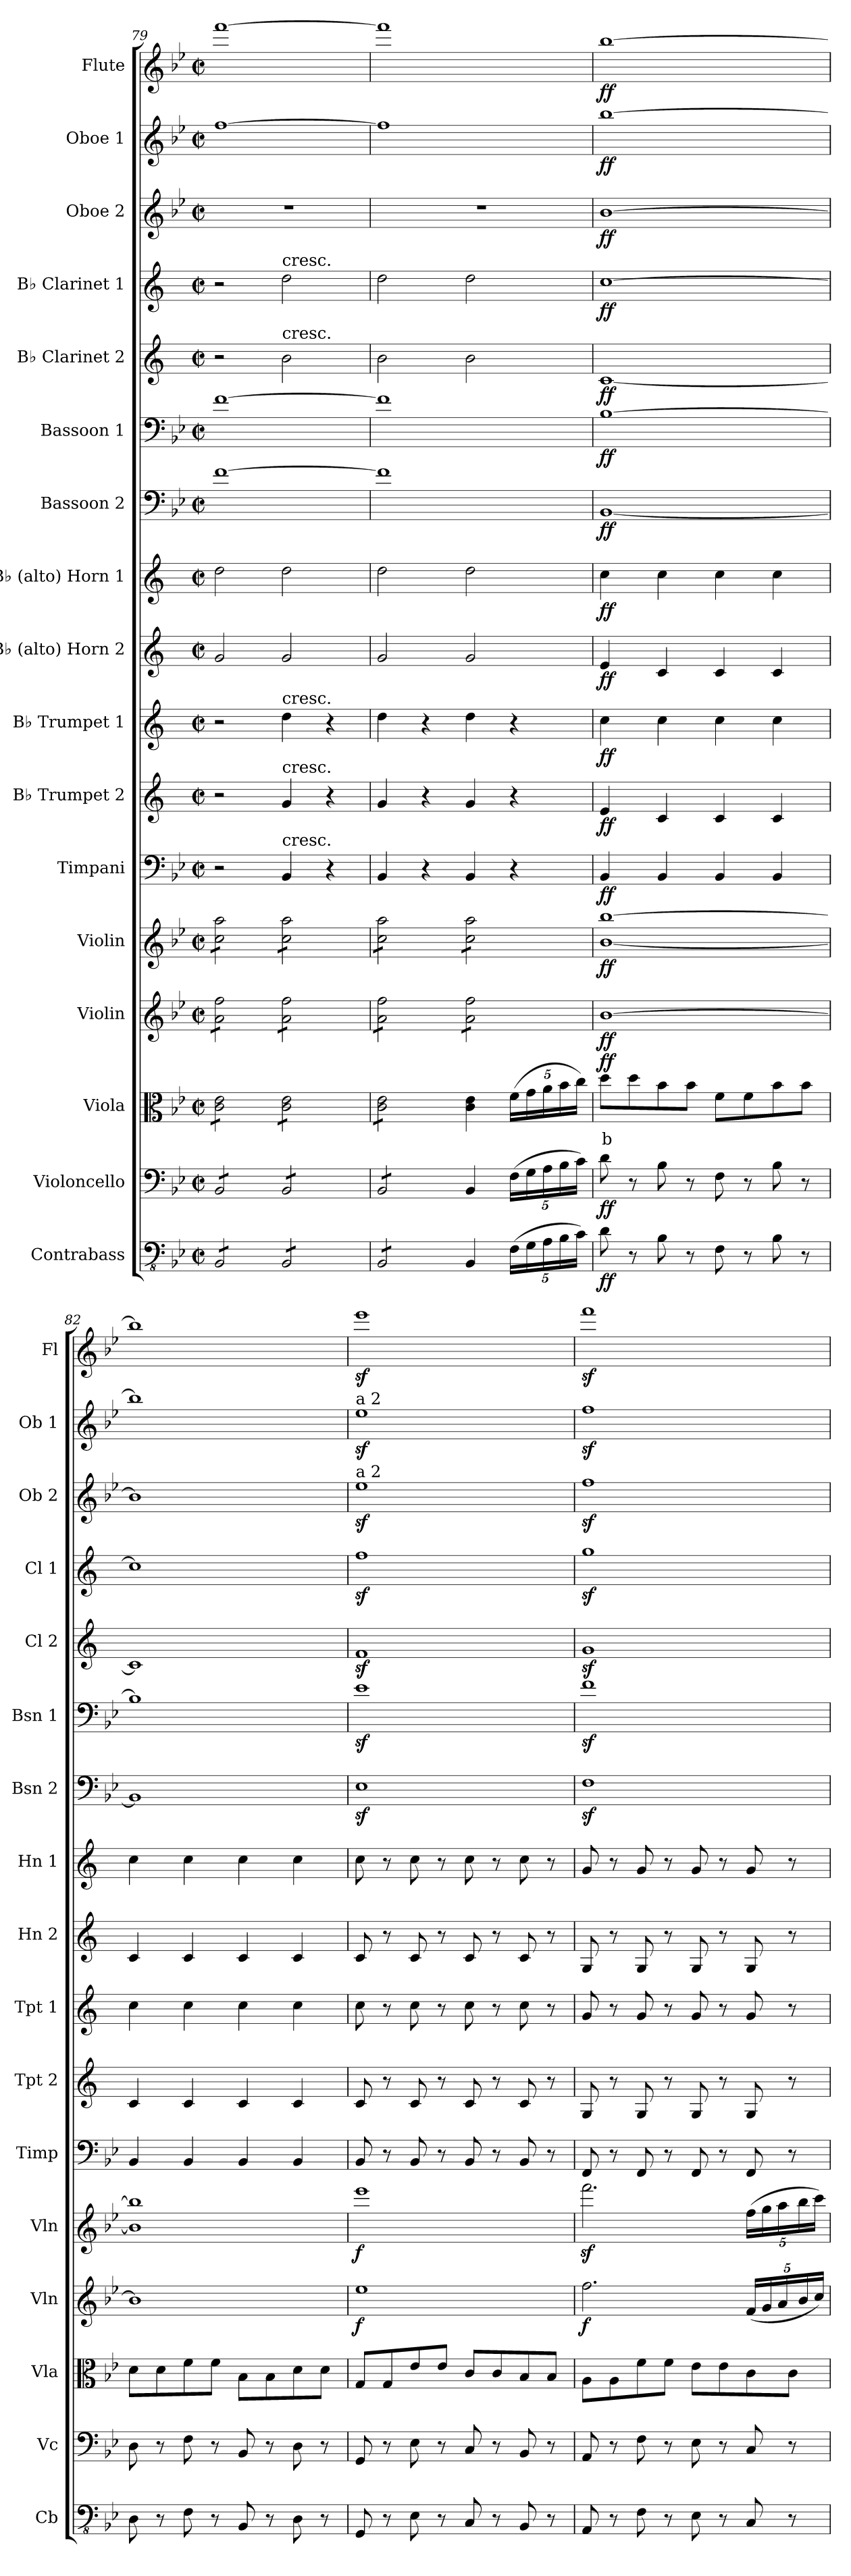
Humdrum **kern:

**kern	**dynam	**kern	**dynam	**kern	**text	**dynam	**kern	**dynam	**kern	**dynam	**kern	**dynam	**kern	**dynam	**kern	**dynam	**kern	**dynam	**kern	**dynam	**kern	**dynam	**kern	**dynam	**kern	**dynam	**kern	**dynam	**kern	**dynam	**kern	**dynam	**kern	**dynam
*part17	*part17	*part16	*part16	*part15	*part15	*part15	*part14	*part14	*part13	*part13	*part12	*part12	*part11	*part11	*part10	*part10	*part9	*part9	*part8	*part8	*part7	*part7	*part6	*part6	*part5	*part5	*part4	*part4	*part3	*part3	*part2	*part2	*part1	*part1
*staff17	*staff17	*staff16	*staff16	*staff15	*staff15	*staff15	*staff14	*staff14	*staff13	*staff13	*staff12	*staff12	*staff11	*staff11	*staff10	*staff10	*staff9	*staff9	*staff8	*staff8	*staff7	*staff7	*staff6	*staff6	*staff5	*staff5	*staff4	*staff4	*staff3	*staff3	*staff2	*staff2	*staff1	*staff1
*I"Contrabass	*	*I"Violoncello	*	*I"Viola	*	*	*I"Violin	*	*I"Violin	*	*I"Timpani	*	*I"B♭ Trumpet 2	*	*I"B♭ Trumpet 1	*	*I"B♭ (alto) Horn 2	*	*I"B♭ (alto) Horn 1	*	*I"Bassoon 2	*	*I"Bassoon 1	*	*I"B♭ Clarinet 2	*	*I"B♭ Clarinet 1	*	*I"Oboe 2	*	*I"Oboe 1	*	*I"Flute	*
*I'Cb	*	*I'Vc	*	*I'Vla	*	*	*I'Vln	*	*I'Vln	*	*I'Timp	*	*I'Tpt 2	*	*I'Tpt 1	*	*I'Hn 2	*	*I'Hn 1	*	*I'Bsn 2	*	*I'Bsn 1	*	*I'Cl 2	*	*I'Cl 1	*	*I'Ob 2	*	*I'Ob 1	*	*I'Fl	*
*clefFv4	*	*clefF4	*	*clefC3	*	*	*clefG2	*	*clefG2	*	*clefF4	*	*clefG2	*	*clefG2	*	*clefG2	*	*clefG2	*	*clefF4	*	*clefF4	*	*clefG2	*	*clefG2	*	*clefG2	*	*clefG2	*	*clefG2	*
*	*	*	*	*	*	*	*	*	*	*	*	*	*ITrd1c2	*	*ITrd1c2	*	*ITrd1c2	*	*ITrd1c2	*	*	*	*	*	*ITrd1c2	*	*ITrd1c2	*	*	*	*	*	*	*
*k[b-e-]	*	*k[b-e-]	*	*k[b-e-]	*	*	*k[b-e-]	*	*k[b-e-]	*	*k[b-e-]	*	*k[b-e-]	*	*k[b-e-]	*	*k[b-e-]	*	*k[b-e-]	*	*k[b-e-]	*	*k[b-e-]	*	*k[b-e-]	*	*k[b-e-]	*	*k[b-e-]	*	*k[b-e-]	*	*k[b-e-]	*
*M2/2	*	*M2/2	*	*M2/2	*	*	*M2/2	*	*M2/2	*	*M2/2	*	*M2/2	*	*M2/2	*	*M2/2	*	*M2/2	*	*M2/2	*	*M2/2	*	*M2/2	*	*M2/2	*	*M2/2	*	*M2/2	*	*M2/2	*
*met(c|)	*	*met(c|)	*	*met(c|)	*	*	*met(c|)	*	*met(c|)	*	*met(c|)	*	*met(c|)	*	*met(c|)	*	*met(c|)	*	*met(c|)	*	*met(c|)	*	*met(c|)	*	*met(c|)	*	*met(c|)	*	*met(c|)	*	*met(c|)	*	*met(c|)	*
=79	=79	=79	=79	=79	=79	=79	=79	=79	=79	=79	=79	=79	=79	=79	=79	=79	=79	=79	=79	=79	=79	=79	=79	=79	=79	=79	=79	=79	=79	=79	=79	=79	=79	=79
*tremolo	*	*	*	*	*	*	*	*	*	*	*	*	*	*	*	*	*	*	*	*	*	*	*	*	*	*	*	*	*	*	*	*	*	*
*	*	*tremolo	*	*	*	*	*	*	*	*	*	*	*	*	*	*	*	*	*	*	*	*	*	*	*	*	*	*	*	*	*	*	*	*
*	*	*	*	*tremolo	*	*	*	*	*	*	*	*	*	*	*	*	*	*	*	*	*	*	*	*	*	*	*	*	*	*	*	*	*	*
*	*	*	*	*	*	*	*tremolo	*	*	*	*	*	*	*	*	*	*	*	*	*	*	*	*	*	*	*	*	*	*	*	*	*	*	*
*	*	*	*	*	*	*	*	*	*tremolo	*	*	*	*	*	*	*	*	*	*	*	*	*	*	*	*	*	*	*	*	*	*	*	*	*
8BBB-/L	.	8BB-/L	.	8c\ 8e-\L	.	.	8a\ 8ff\L	.	8cc\ 8aa\L	.	2r	.	2r	.	2r	.	2f/	.	2cc\	.	[1f	.	[1f	.	2r	.	2r	.	1r	.	[1ff	.	[1fff	.
8BBB-/	.	8BB-/	.	8c\ 8e-\	.	.	8a\ 8ff\	.	8cc\ 8aa\	.	.	.	.	.	.	.	.	.	.	.	.	.	.	.	.	.	.	.	.	.	.	.	.	.
8BBB-/	.	8BB-/	.	8c\ 8e-\	.	.	8a\ 8ff\	.	8cc\ 8aa\	.	.	.	.	.	.	.	.	.	.	.	.	.	.	.	.	.	.	.	.	.	.	.	.	.
8BBB-/J	.	8BB-/J	.	8c\ 8e-\J	.	.	8a\ 8ff\J	.	8cc\ 8aa\J	.	.	.	.	.	.	.	.	.	.	.	.	.	.	.	.	.	.	.	.	.	.	.	.	.
!	!	!	!	!	!	!	!	!	!	!	!	!	!	!	!	!	!	!	!	!	!	!	!	!	!	!	!LO:TX:a:t=cresc.	!	!	!	!	!	!	!
!	!	!	!	!	!	!	!	!	!	!	!	!	!	!	!	!	!	!	!	!	!	!	!	!	!LO:TX:a:t=cresc.	!	!	!	!	!	!	!	!	!
!	!	!	!	!	!	!	!	!	!	!	!	!	!	!	!LO:TX:a:t=cresc.	!	!	!	!	!	!	!	!	!	!	!	!	!	!	!	!	!	!	!
!	!	!	!	!	!	!	!	!	!	!	!	!	!LO:TX:a:t=cresc.	!	!	!	!	!	!	!	!	!	!	!	!	!	!	!	!	!	!	!	!	!
!	!	!	!	!	!	!	!	!	!	!	!LO:TX:a:t=cresc.	!	!	!	!	!	!	!	!	!	!	!	!	!	!	!	!	!	!	!	!	!	!	!
8BBB-/L	.	8BB-/L	.	8c\ 8e-\L	.	.	8a\ 8ff\L	.	8cc\ 8aa\L	.	4BB-/	.	4f/	.	4cc\	.	2f/	.	2cc\	.	.	.	.	.	2a\	.	2cc\	.	.	.	.	.	.	.
8BBB-/	.	8BB-/	.	8c\ 8e-\	.	.	8a\ 8ff\	.	8cc\ 8aa\	.	.	.	.	.	.	.	.	.	.	.	.	.	.	.	.	.	.	.	.	.	.	.	.	.
8BBB-/	.	8BB-/	.	8c\ 8e-\	.	.	8a\ 8ff\	.	8cc\ 8aa\	.	4r	.	4r	.	4r	.	.	.	.	.	.	.	.	.	.	.	.	.	.	.	.	.	.	.
8BBB-/J	.	8BB-/J	.	8c\ 8e-\J	.	.	8a\ 8ff\J	.	8cc\ 8aa\J	.	.	.	.	.	.	.	.	.	.	.	.	.	.	.	.	.	.	.	.	.	.	.	.	.
=80	=80	=80	=80	=80	=80	=80	=80	=80	=80	=80	=80	=80	=80	=80	=80	=80	=80	=80	=80	=80	=80	=80	=80	=80	=80	=80	=80	=80	=80	=80	=80	=80	=80	=80
8BBB-/L	.	8BB-/L	.	8c\ 8e-\L	.	.	8a\ 8ff\L	.	8cc\ 8aa\L	.	4BB-/	.	4f/	.	4cc\	.	2f/	.	2cc\	.	1f]	.	1f]	.	2a\	.	2cc\	.	1r	.	1ff]	.	1fff]	.
8BBB-/	.	8BB-/	.	8c\ 8e-\	.	.	8a\ 8ff\	.	8cc\ 8aa\	.	.	.	.	.	.	.	.	.	.	.	.	.	.	.	.	.	.	.	.	.	.	.	.	.
8BBB-/	.	8BB-/	.	8c\ 8e-\	.	.	8a\ 8ff\	.	8cc\ 8aa\	.	4r	.	4r	.	4r	.	.	.	.	.	.	.	.	.	.	.	.	.	.	.	.	.	.	.
8BBB-/J	.	8BB-/J	.	8c\ 8e-\J	.	.	8a\ 8ff\J	.	8cc\ 8aa\J	.	.	.	.	.	.	.	.	.	.	.	.	.	.	.	.	.	.	.	.	.	.	.	.	.
*	*	*	*	*Xtremolo	*	*	*	*	*	*	*	*	*	*	*	*	*	*	*	*	*	*	*	*	*	*	*	*	*	*	*	*	*	*
*	*	*Xtremolo	*	*	*	*	*	*	*	*	*	*	*	*	*	*	*	*	*	*	*	*	*	*	*	*	*	*	*	*	*	*	*	*
*Xtremolo	*	*	*	*	*	*	*	*	*	*	*	*	*	*	*	*	*	*	*	*	*	*	*	*	*	*	*	*	*	*	*	*	*	*
4BBB-/	.	4BB-/	.	4c\ 4e-\	.	.	8a\ 8ff\L	.	8cc\ 8aa\L	.	4BB-/	.	4f/	.	4cc\	.	2f/	.	2cc\	.	.	.	.	.	2a\	.	2cc\	.	.	.	.	.	.	.
.	.	.	.	.	.	.	8a\ 8ff\	.	8cc\ 8aa\	.	.	.	.	.	.	.	.	.	.	.	.	.	.	.	.	.	.	.	.	.	.	.	.	.
*Xbrackettup	*	*Xbrackettup	*	*Xbrackettup	*	*	*	*	*	*	*	*	*	*	*	*	*	*	*	*	*	*	*	*	*	*	*	*	*	*	*	*	*	*
(>20FF\LL	.	(>20F\LL	.	(>20f\LL	.	.	8a\ 8ff\	.	8cc\ 8aa\	.	4r	.	4r	.	4r	.	.	.	.	.	.	.	.	.	.	.	.	.	.	.	.	.	.	.
20GG\	.	20G\	.	20g\	.	.	.	.	.	.	.	.	.	.	.	.	.	.	.	.	.	.	.	.	.	.	.	.	.	.	.	.	.	.
20AA\	.	20A\	.	20a\	.	.	.	.	.	.	.	.	.	.	.	.	.	.	.	.	.	.	.	.	.	.	.	.	.	.	.	.	.	.
.	.	.	.	.	.	.	8a\ 8ff\J	.	8cc\ 8aa\J	.	.	.	.	.	.	.	.	.	.	.	.	.	.	.	.	.	.	.	.	.	.	.	.	.
*	*	*	*	*	*	*	*	*	*Xtremolo	*	*	*	*	*	*	*	*	*	*	*	*	*	*	*	*	*	*	*	*	*	*	*	*	*
*	*	*	*	*	*	*	*Xtremolo	*	*	*	*	*	*	*	*	*	*	*	*	*	*	*	*	*	*	*	*	*	*	*	*	*	*	*
20BB-\	.	20B-\	.	20b-\	.	.	.	.	.	.	.	.	.	.	.	.	.	.	.	.	.	.	.	.	.	.	.	.	.	.	.	.	.	.
20C\JJ)	.	20c\JJ)	.	20cc\JJ)	.	.	.	.	.	.	.	.	.	.	.	.	.	.	.	.	.	.	.	.	.	.	.	.	.	.	.	.	.	.
=81	=81	=81	=81	=81	=81	=81	=81	=81	=81	=81	=81	=81	=81	=81	=81	=81	=81	=81	=81	=81	=81	=81	=81	=81	=81	=81	=81	=81	=81	=81	=81	=81	=81	=81
!	!LO:DY:b	!	!LO:DY:b	!	!LO:LY:b:color=#FF0000	!LO:DY:b	!	!LO:DY:b	!	!LO:DY:b	!	!LO:DY:b	!	!LO:DY:b	!	!LO:DY:b	!	!LO:DY:b	!	!LO:DY:b	!	!LO:DY:b	!	!LO:DY:b	!	!LO:DY:b	!	!LO:DY:b	!	!LO:DY:b	!	!LO:DY:b	!	!LO:DY:b
8D\	ff	8d\	ff	8dd\L	b	ff	[1b-	ff	[1b- [1bb-	ff	4BB-/	ff	4d/	ff	4b-\	ff	4d/	ff	4b-\	ff	[1BB-	ff	[1B-	ff	[1B-	ff	[1b-	ff	[1b-	ff	[1bb-	ff	[1bb-	ff
8r	.	8r	.	8dd\	.	.	.	.	.	.	.	.	.	.	.	.	.	.	.	.	.	.	.	.	.	.	.	.	.	.	.	.	.	.
8BB-\	.	8B-\	.	8b-\	.	.	.	.	.	.	4BB-/	.	4B-/	.	4b-\	.	4B-/	.	4b-\	.	.	.	.	.	.	.	.	.	.	.	.	.	.	.
8r	.	8r	.	8b-\J	.	.	.	.	.	.	.	.	.	.	.	.	.	.	.	.	.	.	.	.	.	.	.	.	.	.	.	.	.	.
8FF\	.	8F\	.	8f\L	.	.	.	.	.	.	4BB-/	.	4B-/	.	4b-\	.	4B-/	.	4b-\	.	.	.	.	.	.	.	.	.	.	.	.	.	.	.
8r	.	8r	.	8f\	.	.	.	.	.	.	.	.	.	.	.	.	.	.	.	.	.	.	.	.	.	.	.	.	.	.	.	.	.	.
8BB-\	.	8B-\	.	8b-\	.	.	.	.	.	.	4BB-/	.	4B-/	.	4b-\	.	4B-/	.	4b-\	.	.	.	.	.	.	.	.	.	.	.	.	.	.	.
8r	.	8r	.	8b-\J	.	.	.	.	.	.	.	.	.	.	.	.	.	.	.	.	.	.	.	.	.	.	.	.	.	.	.	.	.	.
=82	=82	=82	=82	=82	=82	=82	=82	=82	=82	=82	=82	=82	=82	=82	=82	=82	=82	=82	=82	=82	=82	=82	=82	=82	=82	=82	=82	=82	=82	=82	=82	=82	=82	=82
8DD\	.	8D\	.	8d\L	.	.	1b-]	.	1b-] 1bb-]	.	4BB-/	.	4B-/	.	4b-\	.	4B-/	.	4b-\	.	1BB-]	.	1B-]	.	1B-]	.	1b-]	.	1b-]	.	1bb-]	.	1bb-]	.
8r	.	8r	.	8d\	.	.	.	.	.	.	.	.	.	.	.	.	.	.	.	.	.	.	.	.	.	.	.	.	.	.	.	.	.	.
8FF\	.	8F\	.	8f\	.	.	.	.	.	.	4BB-/	.	4B-/	.	4b-\	.	4B-/	.	4b-\	.	.	.	.	.	.	.	.	.	.	.	.	.	.	.
8r	.	8r	.	8f\J	.	.	.	.	.	.	.	.	.	.	.	.	.	.	.	.	.	.	.	.	.	.	.	.	.	.	.	.	.	.
8BBB-/	.	8BB-/	.	8B-\L	.	.	.	.	.	.	4BB-/	.	4B-/	.	4b-\	.	4B-/	.	4b-\	.	.	.	.	.	.	.	.	.	.	.	.	.	.	.
8r	.	8r	.	8B-\	.	.	.	.	.	.	.	.	.	.	.	.	.	.	.	.	.	.	.	.	.	.	.	.	.	.	.	.	.	.
8DD\	.	8D\	.	8d\	.	.	.	.	.	.	4BB-/	.	4B-/	.	4b-\	.	4B-/	.	4b-\	.	.	.	.	.	.	.	.	.	.	.	.	.	.	.
8r	.	8r	.	8d\J	.	.	.	.	.	.	.	.	.	.	.	.	.	.	.	.	.	.	.	.	.	.	.	.	.	.	.	.	.	.
=83	=83	=83	=83	=83	=83	=83	=83	=83	=83	=83	=83	=83	=83	=83	=83	=83	=83	=83	=83	=83	=83	=83	=83	=83	=83	=83	=83	=83	=83	=83	=83	=83	=83	=83
!	!	!	!	!	!	!	!	!	!	!	!	!	!	!	!	!	!	!	!	!	!	!	!	!	!	!	!	!	!	!	!LO:TX:a:t=a 2	!	!	!
!	!	!	!	!	!	!	!	!	!	!	!	!	!	!	!	!	!	!	!	!	!	!	!	!	!	!	!	!	!LO:TX:a:t=a 2	!	!	!	!	!
!	!	!	!	!	!	!	!	!LO:DY:b	!	!LO:DY:b	!	!	!	!	!	!	!	!	!	!	!	!	!	!	!	!	!	!	!	!	!	!	!	!
8GGG/	.	8GG/	.	8G/L	.	.	1ee-	f	1eee-	f	8BB-/	.	8B-/	.	8b-\	.	8B-/	.	8b-\	.	1E-z<	.	1e-z<	.	1e-z<	.	1ee-z<	.	1ee-z<	.	1ee-z<	.	1eee-z<	.
8r	.	8r	.	8G/	.	.	.	.	.	.	8r	.	8r	.	8r	.	8r	.	8r	.	.	.	.	.	.	.	.	.	.	.	.	.	.	.
8EE-\	.	8E-\	.	8e-/	.	.	.	.	.	.	8BB-/	.	8B-/	.	8b-\	.	8B-/	.	8b-\	.	.	.	.	.	.	.	.	.	.	.	.	.	.	.
8r	.	8r	.	8e-/J	.	.	.	.	.	.	8r	.	8r	.	8r	.	8r	.	8r	.	.	.	.	.	.	.	.	.	.	.	.	.	.	.
8CC/	.	8C/	.	8c/L	.	.	.	.	.	.	8BB-/	.	8B-/	.	8b-\	.	8B-/	.	8b-\	.	.	.	.	.	.	.	.	.	.	.	.	.	.	.
8r	.	8r	.	8c/	.	.	.	.	.	.	8r	.	8r	.	8r	.	8r	.	8r	.	.	.	.	.	.	.	.	.	.	.	.	.	.	.
8BBB-/	.	8BB-/	.	8B-/	.	.	.	.	.	.	8BB-/	.	8B-/	.	8b-\	.	8B-/	.	8b-\	.	.	.	.	.	.	.	.	.	.	.	.	.	.	.
8r	.	8r	.	8B-/J	.	.	.	.	.	.	8r	.	8r	.	8r	.	8r	.	8r	.	.	.	.	.	.	.	.	.	.	.	.	.	.	.
!!LO:PB:g=z
=84	=84	=84	=84	=84	=84	=84	=84	=84	=84	=84	=84	=84	=84	=84	=84	=84	=84	=84	=84	=84	=84	=84	=84	=84	=84	=84	=84	=84	=84	=84	=84	=84	=84	=84
!	!	!	!	!	!	!	!	!LO:DY:b	!	!	!	!	!	!	!	!	!	!	!	!	!	!	!	!	!	!	!	!	!	!	!	!	!	!
8AAA/	.	8AA/	.	8A\L	.	.	2.ff\	f	2.fffz<\	.	8FF/	.	8F/	.	8f/	.	8F/	.	8f/	.	1Fz<	.	1fz<	.	1fz<	.	1ffz<	.	1ffz<	.	1ffz<	.	1fffz<	.
8r	.	8r	.	8A\	.	.	.	.	.	.	8r	.	8r	.	8r	.	8r	.	8r	.	.	.	.	.	.	.	.	.	.	.	.	.	.	.
8FF\	.	8F\	.	8f\	.	.	.	.	.	.	8FF/	.	8F/	.	8f/	.	8F/	.	8f/	.	.	.	.	.	.	.	.	.	.	.	.	.	.	.
8r	.	8r	.	8f\J	.	.	.	.	.	.	8r	.	8r	.	8r	.	8r	.	8r	.	.	.	.	.	.	.	.	.	.	.	.	.	.	.
8EE-\	.	8E-\	.	8e-\L	.	.	.	.	.	.	8FF/	.	8F/	.	8f/	.	8F/	.	8f/	.	.	.	.	.	.	.	.	.	.	.	.	.	.	.
8r	.	8r	.	8e-\	.	.	.	.	.	.	8r	.	8r	.	8r	.	8r	.	8r	.	.	.	.	.	.	.	.	.	.	.	.	.	.	.
*	*	*	*	*	*	*	*Xbrackettup	*	*Xbrackettup	*	*	*	*	*	*	*	*	*	*	*	*	*	*	*	*	*	*	*	*	*	*	*	*	*
8CC/	.	8C/	.	8c\	.	.	(<20f/LL	.	(>20ff\LL	.	8FF/	.	8F/	.	8f/	.	8F/	.	8f/	.	.	.	.	.	.	.	.	.	.	.	.	.	.	.
.	.	.	.	.	.	.	20g/	.	20gg\	.	.	.	.	.	.	.	.	.	.	.	.	.	.	.	.	.	.	.	.	.	.	.	.	.
.	.	.	.	.	.	.	20a/	.	20aa\	.	.	.	.	.	.	.	.	.	.	.	.	.	.	.	.	.	.	.	.	.	.	.	.	.
8r	.	8r	.	8c\J	.	.	.	.	.	.	8r	.	8r	.	8r	.	8r	.	8r	.	.	.	.	.	.	.	.	.	.	.	.	.	.	.
.	.	.	.	.	.	.	20b-/	.	20bb-\	.	.	.	.	.	.	.	.	.	.	.	.	.	.	.	.	.	.	.	.	.	.	.	.	.
.	.	.	.	.	.	.	20cc/JJ)	.	20ccc\JJ)	.	.	.	.	.	.	.	.	.	.	.	.	.	.	.	.	.	.	.	.	.	.	.	.	.
=	=	=	=	=	=	=	=	=	=	=	=	=	=	=	=	=	=	=	=	=	=	=	=	=	=	=	=	=	=	=	=	=	=	=
*-	*-	*-	*-	*-	*-	*-	*-	*-	*-	*-	*-	*-	*-	*-	*-	*-	*-	*-	*-	*-	*-	*-	*-	*-	*-	*-	*-	*-	*-	*-	*-	*-	*-	*-
